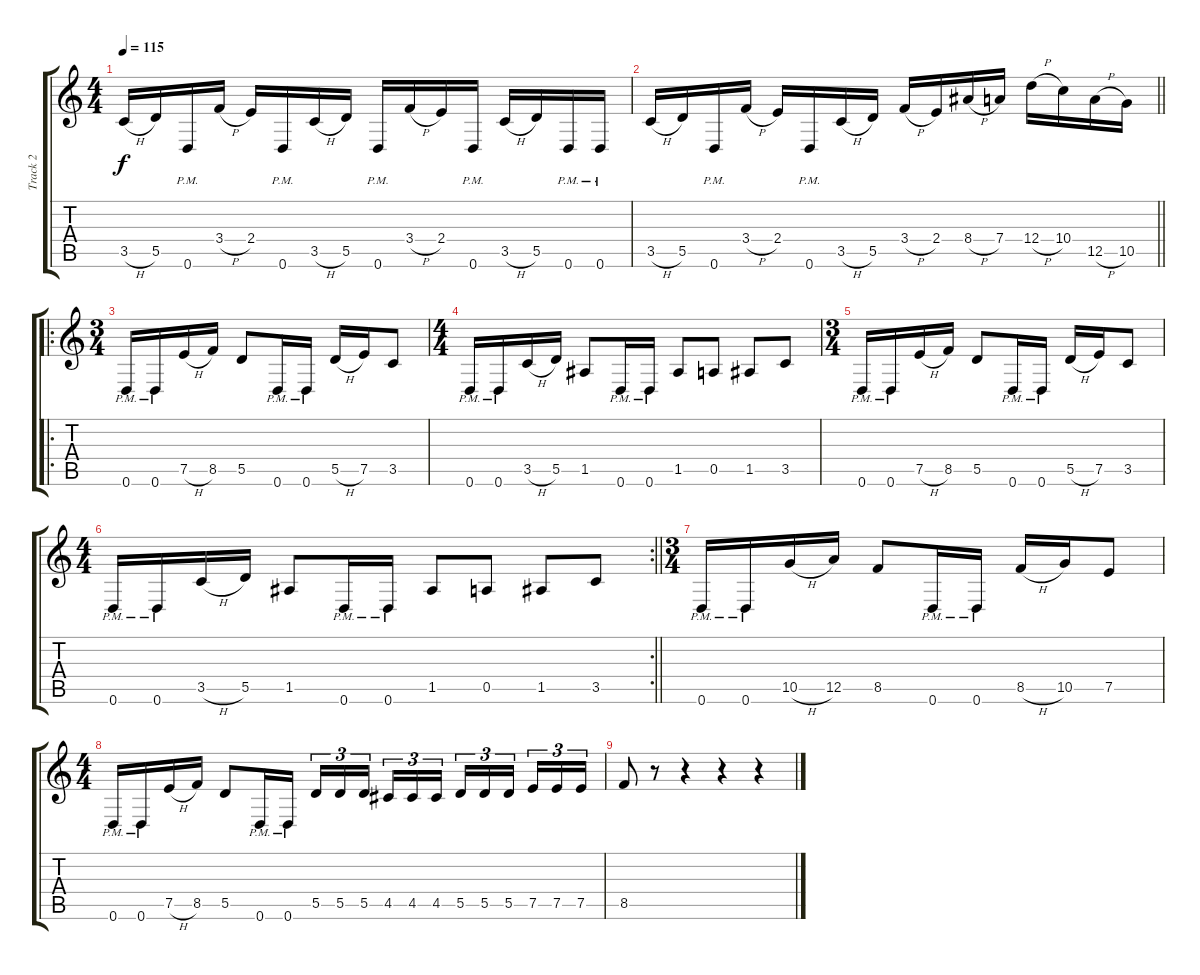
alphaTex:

\track ("Track 2" "Track 2") {instrument overdrivenguitar}
\staff {score tabs}
\tuning (E4 B3 G3 D3 A2 D2) {hide}
\ts (4 4)
\tempo 115
\clef g2
\ks c
3.5{h}.16{dy f} 5.5.16 0.6{pm}.16 3.4{h}.16 2.4.16 0.6{pm}.16 3.5{h}.16 5.5.16 0.6{pm}.16 3.4{h}.16 2.4.16 0.6{pm}.16 3.5{h}.16 5.5.16 0.6{pm}.16 0.6{pm}.16 |
\barLineRight lightlight
3.5{h}.16 5.5.16 0.6{pm}.16 3.4{h}.16 2.4.16 0.6{pm}.16 3.5{h}.16 5.5.16 3.4{h}.16 2.4.16 8.4{h}.16 7.4.16 12.4{h}.16 10.4.16 12.5{h}.16 10.5.16 |
\ro
\ts (3 4)
\section ("" "")
0.6{pm}.16 0.6{pm}.16 7.5{h}.16 8.5.16 5.5.8 0.6{pm}.16 0.6{pm}.16 5.5{h}.16 7.5.16 3.5.8 |
\ts (4 4)
0.6{pm}.16 0.6{pm}.16 3.5{h}.16 5.5.16 1.5.8 0.6{pm}.16 0.6{pm}.16 1.5.8 0.5.8 1.5.8 3.5.8 |
\ts (3 4)
0.6{pm}.16 0.6{pm}.16 7.5{h}.16 8.5.16 5.5.8 0.6{pm}.16 0.6{pm}.16 5.5{h}.16 7.5.16 3.5.8 |
\rc 2
\ts (4 4)
\barLineRight lightlight
0.6{pm}.16 0.6{pm}.16 3.5{h}.16 5.5.16 1.5.8 0.6{pm}.16 0.6{pm}.16 1.5.8 0.5.8 1.5.8 3.5.8 |
\ts (3 4)
\section ("" "")
0.6{pm}.16 0.6{pm}.16 10.5{h}.16 12.5.16 8.5.8 0.6{pm}.16 0.6{pm}.16 8.5{h}.16 10.5.16 7.5.8 |
\ts (4 4)
0.6{pm}.16 0.6{pm}.16 7.5{h}.16 8.5.16 5.5.8 0.6{pm}.16 0.6{pm}.16 5.5.16{tu (3 2)} 5.5.16{tu (3 2)} 5.5.16{tu (3 2) beam splitsecondary} 4.5.16{tu (3 2)} 4.5.16{tu (3 2)} 4.5.16{tu (3 2)} 5.5.16{tu (3 2)} 5.5.16{tu (3 2)} 5.5.16{tu (3 2) beam splitsecondary} 7.5.16{tu (3 2)} 7.5.16{tu (3 2)} 7.5.16{tu (3 2)} |
8.5.8 r.8 r.4 r.4 r.4
